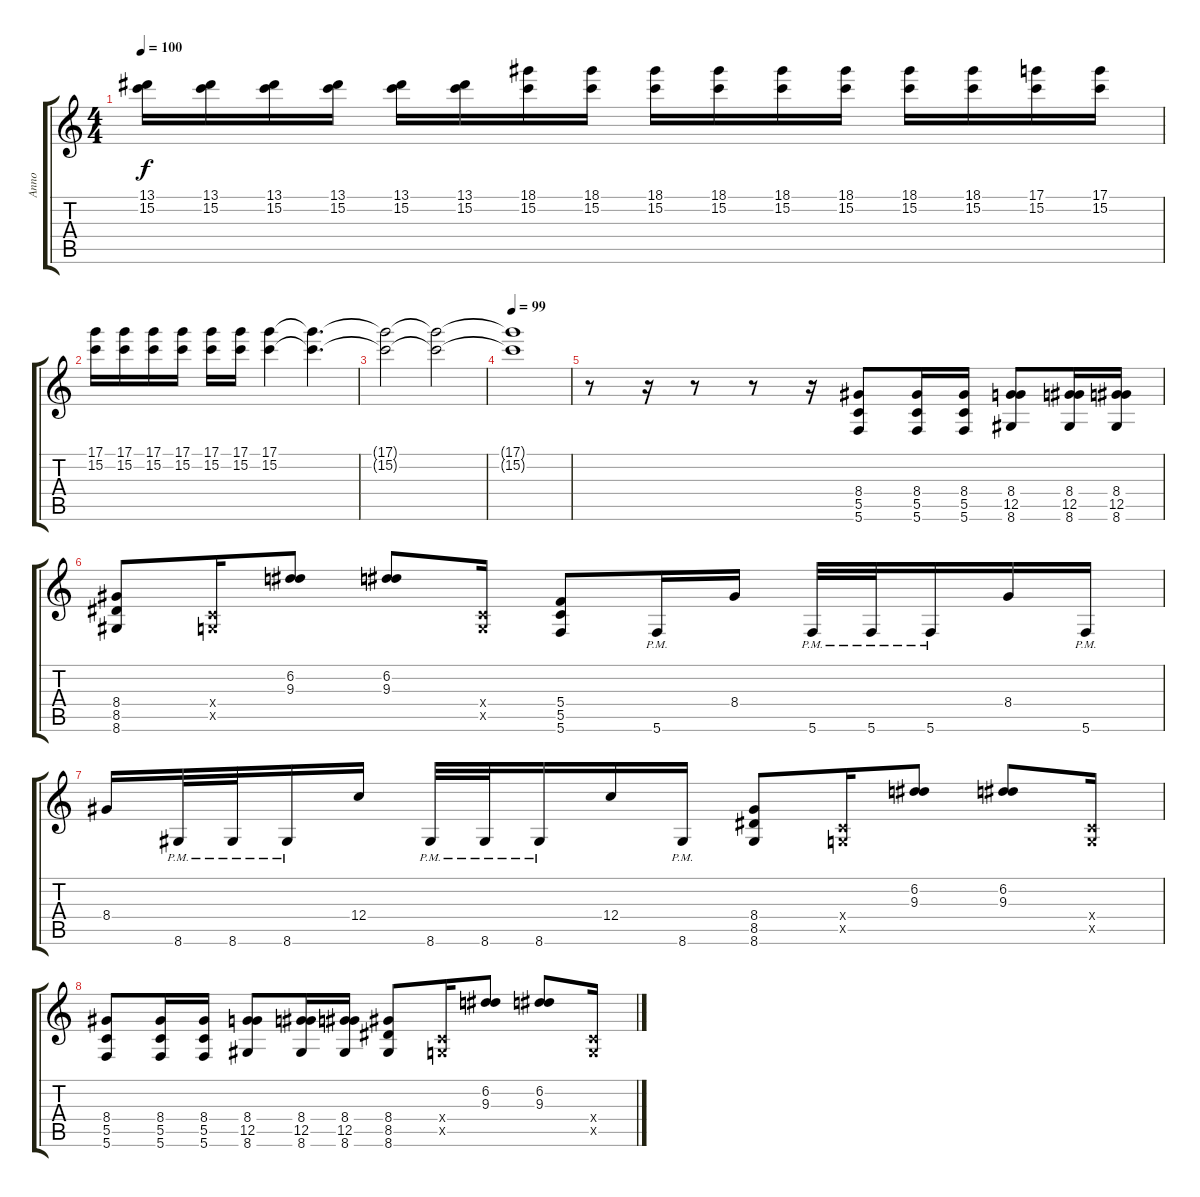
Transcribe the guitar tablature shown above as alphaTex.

\track ("Anno" "Anno") {instrument distortionguitar}
\staff {score tabs}
\tuning (D4 A3 F3 C3 G2 C2) {hide}
\ts (4 4)
\tempo 100
\clef g2
\ks c
(13.1 15.2).16{dy f} (13.1 15.2).16 (13.1 15.2).16 (13.1 15.2).16 (13.1 15.2).16 (13.1 15.2).16 (18.1 15.2).16 (18.1 15.2).16 (18.1 15.2).16 (18.1 15.2).16 (18.1 15.2).16 (18.1 15.2).16 (18.1 15.2).16 (18.1 15.2).16 (17.1 15.2).16 (17.1 15.2).16 |
(17.1 15.2).16 (17.1 15.2).16 (17.1 15.2).16 (17.1 15.2).16 (17.1 15.2).16 (17.1 15.2).16 (17.1 15.2).4{volume 0} (17.1{t} 15.2{t}).4{d} |
(17.1{t} 15.2{t}).2 (17.1{t} 15.2{t}).2 |
\tempo 99
(17.1{t} 15.2{t}).1 |
r.8 r.16 r.8 r.8 r.16 (8.4 5.5 5.6).8{volume 13} (8.4 5.5 5.6).16 (8.4 5.5 5.6).16 (8.4 12.5 8.6).8 (8.4 12.5 8.6).16 (8.4 12.5 8.6).16 |
(8.4 8.5 8.6).8 (0.4{x} 0.5{x}).16 (6.2 9.3).8 (6.2 9.3).8 (0.4{x} 0.5{x}).16 (5.4 5.5 5.6).8 5.6{pm}.16 8.4.16 5.6{pm}.32 5.6{pm}.32 5.6{pm}.16 8.4.16 5.6{pm}.16 |
8.4.16 8.6{pm}.32 8.6{pm}.32 8.6{pm}.16 12.4.16 8.6{pm}.32 8.6{pm}.32 8.6{pm}.16 12.4.16 8.6{pm}.16 (8.4 8.5 8.6).8 (0.4{x} 0.5{x}).16 (6.2 9.3).8 (6.2 9.3).8 (0.4{x} 0.5{x}).16 |
(8.4 5.5 5.6).8 (8.4 5.5 5.6).16 (8.4 5.5 5.6).16 (8.4 12.5 8.6).8 (8.4 12.5 8.6).16 (8.4 12.5 8.6).16 (8.4 8.5 8.6).8 (0.4{x} 0.5{x}).16 (6.2 9.3).8 (6.2 9.3).8 (0.4{x} 0.5{x}).16
